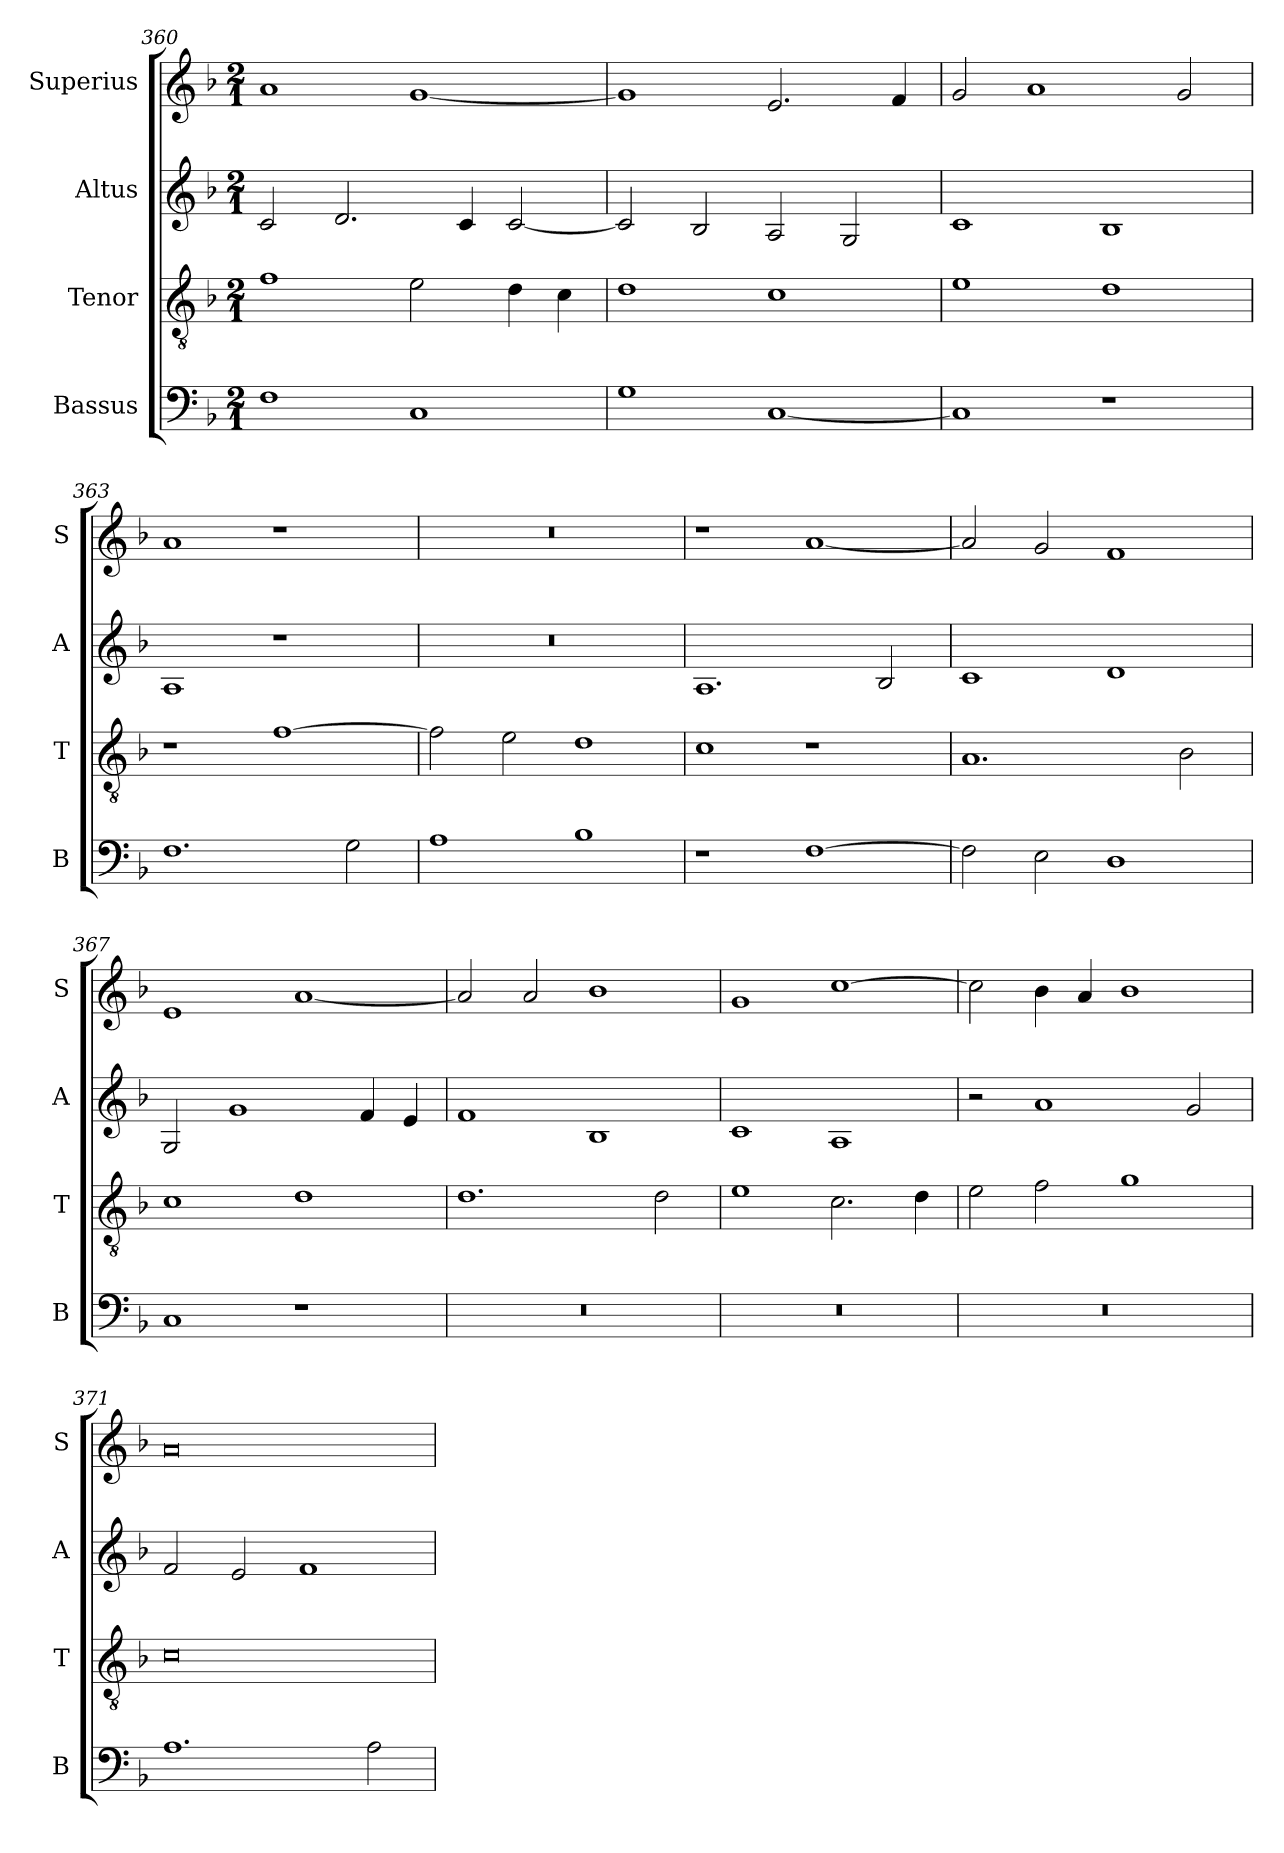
**kern	**kern	**kern	**kern
*part4	*part3	*part2	*part1
*staff4	*staff3	*staff2	*staff1
*I"Bassus	*I"Tenor	*I"Altus	*I"Superius
*I'B	*I'T	*I'A	*I'S
*clefF4	*clefGv2	*clefG2	*clefG2
*k[b-]	*k[b-]	*k[b-]	*k[b-]
*F:	*F:	*F:	*F:
*M2/1	*M2/1	*M2/1	*M2/1
=360	=360	=360	=360
1F	1f	2c	1a
.	.	2.d	.
1C	2e	.	[1g
.	.	4c	.
.	4d	[2c	.
.	4c	.	.
=361	=361	=361	=361
1G	1d	2c]	1g]
.	.	2B-	.
[1C	1c	2A	2.e
.	.	2G	.
.	.	.	4f
=362	=362	=362	=362
1C]	1e	1c	2g
.	.	.	1a
1r	1d	1B-	.
.	.	.	2g
=363	=363	=363	=363
1.F	1r	1A	1a
.	[1f	1r	1r
2G	.	.	.
=364	=364	=364	=364
1A	2f]	0r	0r
.	2e	.	.
1B-	1d	.	.
=365	=365	=365	=365
1r	1c	1.A	1r
[1F	1r	.	[1a
.	.	2B-	.
=366	=366	=366	=366
2F]	1.A	1c	2a]
2E	.	.	2g
1D	.	1d	1f
.	2B-	.	.
=367	=367	=367	=367
1C	1c	2G	1e
.	.	1g	.
1r	1d	.	[1a
.	.	4f	.
.	.	4e	.
=368	=368	=368	=368
0r	1.d	1f	2a]
.	.	.	2a
.	.	1B-	1b-
.	2d	.	.
=369	=369	=369	=369
0r	1e	1c	1g
.	2.c	1A	[1cc
.	4d	.	.
=370	=370	=370	=370
0r	2e	2r	2cc]
.	2f	1a	4b-
.	.	.	4a
.	1g	.	1b-
.	.	2g	.
=371	=371	=371	=371
1.A	0c	2f	0a
.	.	2e	.
.	.	1f	.
2A	.	.	.
=	=	=	=
*-	*-	*-	*-
